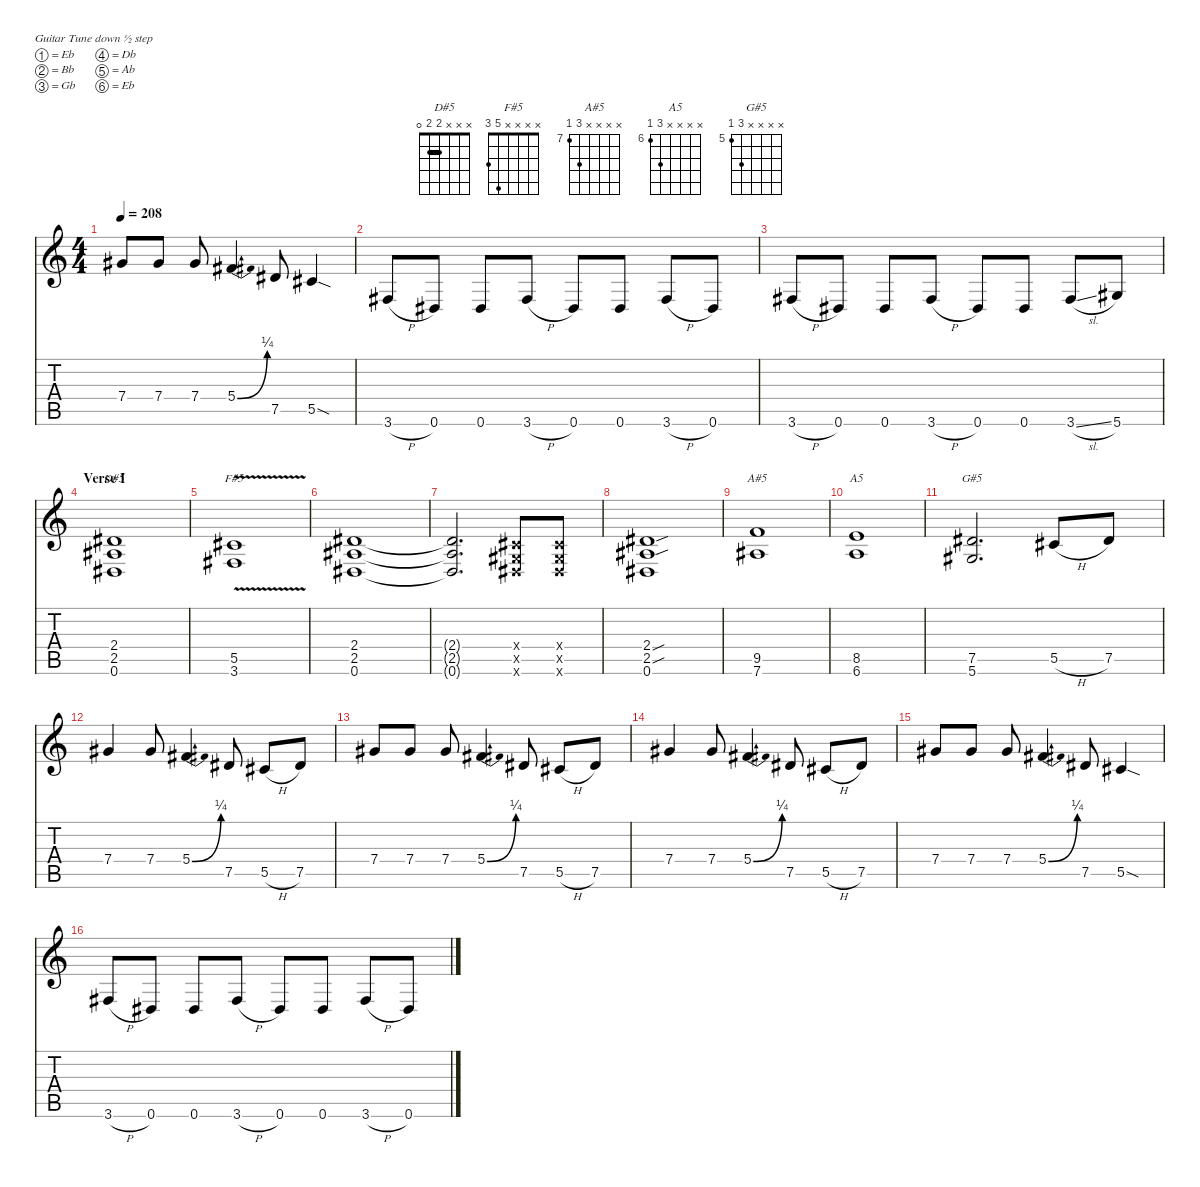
\defaultSystemsLayout 4
\hideDynamics
\bracketExtendMode nobrackets
\singleTrackTrackNamePolicy hidden
\multiTrackTrackNamePolicy hidden
\otherSystemsTrackNameOrientation horizontal
\track ("Rhythm Guitar 1 (James)" "dist.guit.") {multiBarRest instrument distortionguitar}
\staff {score tabs}
\tuning (Eb4 Bb3 Gb3 Db3 Ab2 Eb2)
\chord ("D#5" x x x 2 2 0) {showfingering false barre 2}
\chord ("F#5" x x x x 5 3) {showfingering false}
\chord ("A#5" x x x x 9 7) {firstfret 7 showfingering false}
\chord ("A5" x x x x 8 6) {firstfret 6 showfingering false}
\chord ("G#5" x x x x 7 5) {firstfret 5 showfingering false}
\ts (4 4)
\tempo 208
\clef g2
\ks c
7.4{acc #}.8{dy mf beam Up} 7.4{acc #}.8{beam Up} 7.4{acc #}.8{beam Up} 5.4{be (bend 0 0 14.399999999999999 1) acc #}.4{beam Up} 7.5{acc #}.8{beam Up} 5.5{sod acc #}.4{beam Up} |
3.6{h acc #}.8{beam Up} 0.6{acc #}.8{beam Up} 0.6{acc #}.8{beam Up} 3.6{h acc #}.8{beam Up} 0.6{acc #}.8{beam Up} 0.6{acc #}.8{beam Up} 3.6{h acc #}.8{beam Up} 0.6{acc #}.8{beam Up} |
3.6{h acc #}.8{beam Up} 0.6{acc #}.8{beam Up} 0.6{acc #}.8{beam Up} 3.6{h acc #}.8{beam Up} 0.6{acc #}.8{beam Up} 0.6{acc #}.8{beam Up} 3.6{sl acc #}.8{beam Up} 5.6{acc #}.8{beam Up} |
\section ("" "Verse I")
(0.6{acc #} 2.5{acc #} 2.4{acc #}).1{ch "D#5" beam Up} |
(3.6{v acc #} 5.5{acc #}).1{ch "F#5" beam Up} |
(0.6{acc #} 2.5{acc #} 2.4{acc #}).1{beam Up} |
(0.6{t acc #} 2.5{t acc #} 2.4{t acc #}).2{d beam Up} (0.6{x acc #} 0.5{x acc #} 0.4{x acc #}).8{beam Up} (0.6{x acc #} 0.5{x acc #} 0.4{x acc #}).8{beam Up} |
(0.6{acc #} 2.5{sou acc #} 2.4{sou acc #}).1{beam Up} |
(9.5 7.6{acc #}).1{ch "A#5" beam Up} |
(8.5 6.6).1{ch "A5" beam Up} |
(7.5{acc #} 5.6{acc #}).2{d ch "G#5" beam Up} 5.5{h acc #}.8{beam Up} 7.5{acc #}.8{beam Up} |
7.4{acc #}.4{beam Up} 7.4{acc #}.8{beam Up} 5.4{be (bend 0 0 13.2 1) acc #}.4{beam Up} 7.5{acc #}.8{beam Up} 5.5{h acc #}.8{beam Up} 7.5{acc #}.8{beam Up} |
7.4{acc #}.8{beam Up} 7.4{acc #}.8{beam Up} 7.4{acc #}.8{beam Up} 5.4{be (bend 0 0 15 1) acc #}.4{beam Up} 7.5{acc #}.8{beam Up} 5.5{h acc #}.8{beam Up} 7.5{acc #}.8{beam Up} |
7.4{acc #}.4{beam Up} 7.4{acc #}.8{beam Up} 5.4{be (bend 0 0 14.399999999999999 1) acc #}.4{beam Up} 7.5{acc #}.8{beam Up} 5.5{h acc #}.8{beam Up} 7.5{acc #}.8{beam Up} |
7.4{acc #}.8{beam Up} 7.4{acc #}.8{beam Up} 7.4{acc #}.8{beam Up} 5.4{be (bend 0 0 14.399999999999999 1) acc #}.4{beam Up} 7.5{acc #}.8{beam Up} 5.5{sod acc #}.4{beam Up} |
3.6{h acc #}.8{beam Up} 0.6{acc #}.8{beam Up} 0.6{acc #}.8{beam Up} 3.6{h acc #}.8{beam Up} 0.6{acc #}.8{beam Up} 0.6{acc #}.8{beam Up} 3.6{h acc #}.8{beam Up} 0.6{acc #}.8{beam Up}
